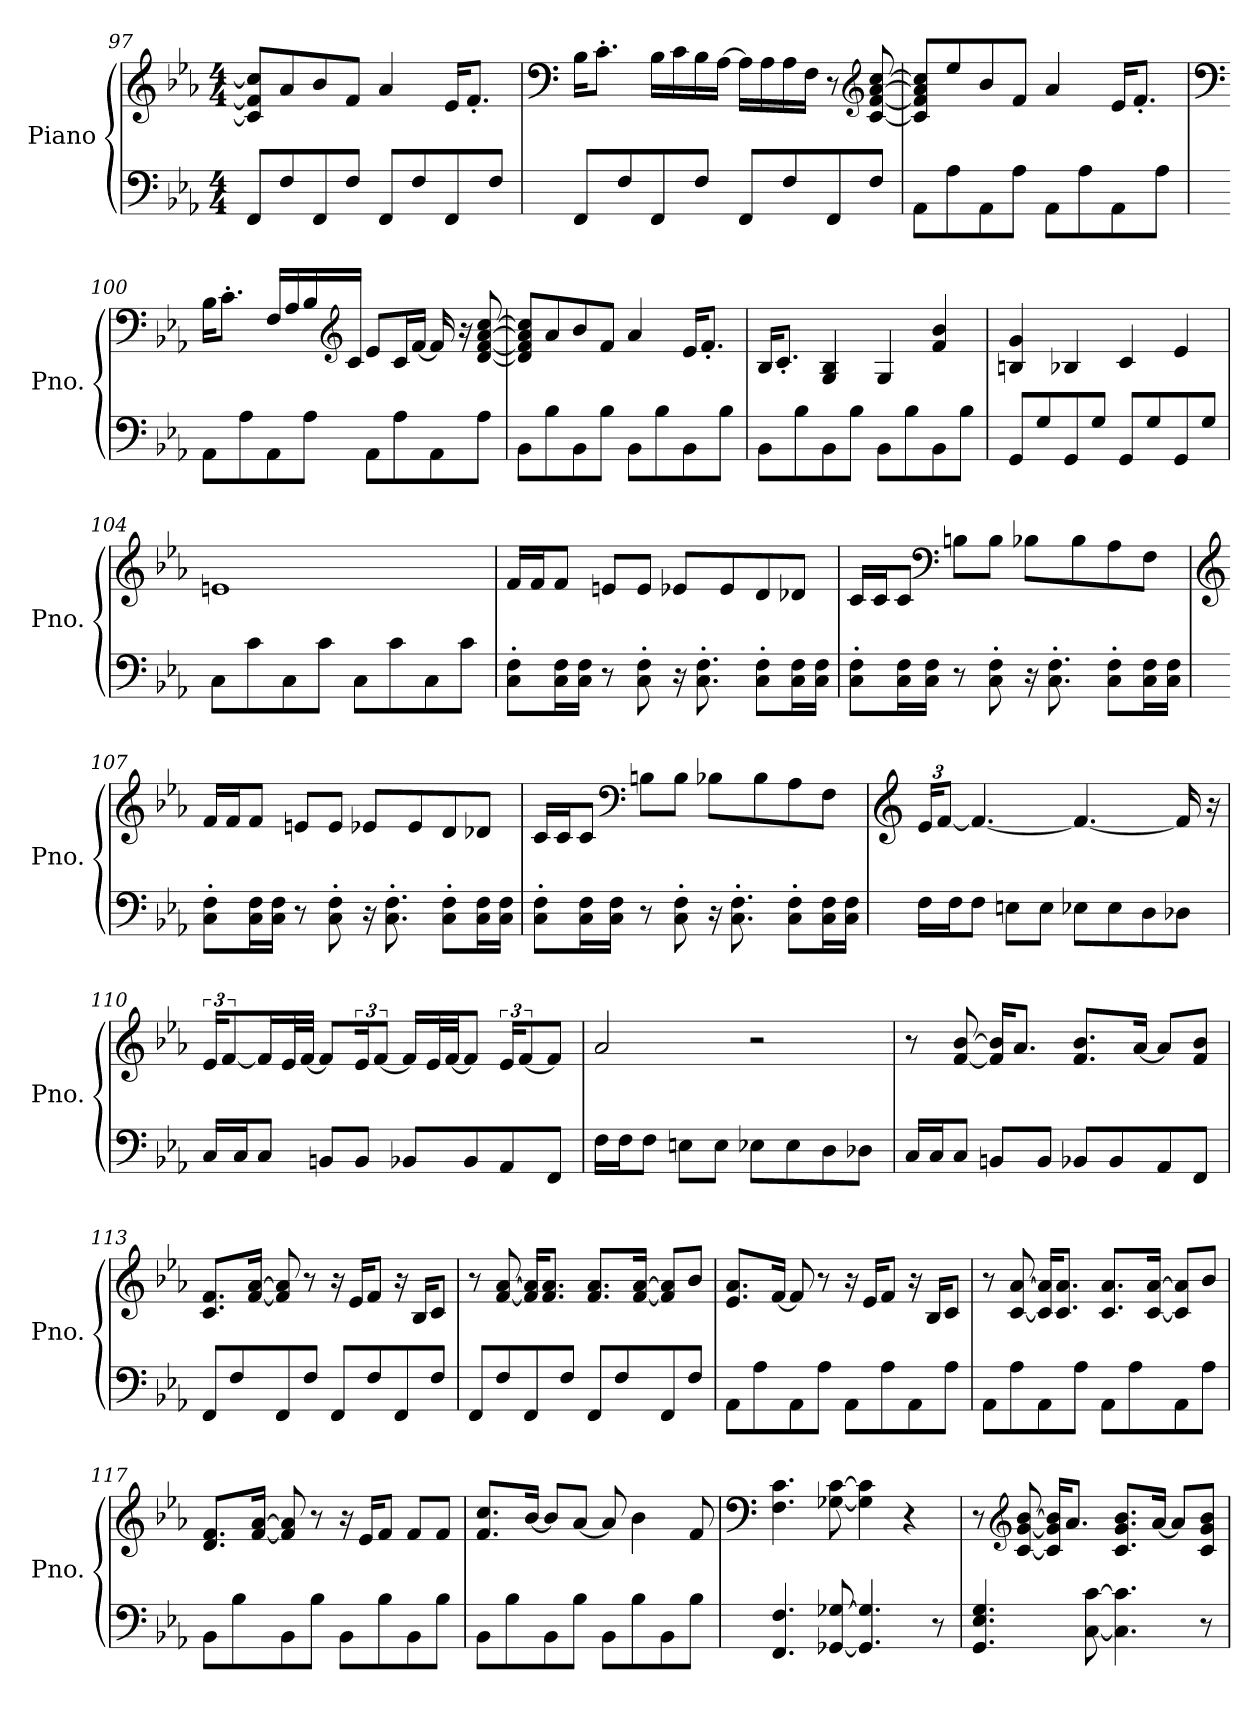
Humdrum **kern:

**kern	**kern
*part1	*part1
*staff2	*staff1
*I"Piano	*
*I'Pno.	*
*clefF4	*clefG2
*k[b-e-a-]	*k[b-e-a-]
*M4/4	*M4/4
=97	=97
8FF/L	8c/] 8f/] 8cc/]L
8F/	8a-/
8FF/	8b-/
8F/J	8f/J
8FF/L	4a-/
8F/	.
8FF/	16e-/KL
.	8.f'/J
8F/J	.
!!LO:LB:g=z
=98	=98
*	*clefF4
8FF/L	16B-\KL
.	8.c'\J
8F/	.
8FF/	16B-\LL
.	16c\
8F/J	16B-\
.	[16A-\JJ
8FF/L	16A-\LL]
.	16A-\
8F/	16A-\
.	16F\JJ
8FF/	8r
*	*clefG2
8F/J	[8c/ [8f/ [8a-/ [8cc/
=99	=99
8AA-\L	8c/] 8f/] 8a-/] 8cc/]L
8A-\	8ee-/
8AA-\	8b-/
8A-\J	8f/J
8AA-\L	4a-/
8A-\	.
8AA-\	16e-/KL
.	8.f'/J
8A-\J	.
=100	=100
*	*clefF4
8AA-\L	16B-\KL
.	8.c'\J
8A-\	.
8AA-\	16F/LL
.	16A-/
8A-\J	16B-/
*	*clefG2
.	16c/JJ
8AA-\L	8e-/L
8A-\	16c/L
.	[16f/JJ
8AA-\	16f/]
.	16r
8A-\J	[8d/ [8f/ [8a-/ [8cc/
!!LO:LB:g=z
=101	=101
8BB-\L	8d/] 8f/] 8a-/] 8cc/]L
8B-\	8a-/
8BB-\	8b-/
8B-\J	8f/J
8BB-\L	4a-/
8B-\	.
8BB-\	16e-/KL
.	8.f'/J
8B-\J	.
=102	=102
8BB-\L	16B-/KL
.	8.c'/J
8B-\	.
8BB-\	4G/ 4B-/
8B-\J	.
8BB-\L	4G/
8B-\	.
8BB-\	4f/ 4b-/
8B-\J	.
=103	=103
8GG/L	4Bn/ 4g/
8G/	.
8GG/	4B-X/
8G/J	.
8GG/L	4c/
8G/	.
8GG/	4e-/
8G/J	.
=104	=104
8C\L	1en
8c\	.
8C\	.
8c\J	.
8C\L	.
8c\	.
8C\	.
8c\J	.
!!LO:LB:g=z
=105	=105
8C\' 8F\'L	16f/LL
.	16f/J
16C\ 16F\L	8f/J
16C\ 16F\JJ	.
8r	8en/L
8C\' 8F\'	8e/J
16r	8e-X/L
8.C\' 8.F\'	.
.	8e-/
8C\' 8F\'L	8d/
16C\ 16F\L	8d-X/J
16C\ 16F\JJ	.
=106	=106
8C\' 8F\'L	16c/LL
.	16c/J
16C\ 16F\L	8c/J
16C\ 16F\JJ	.
*	*clefF4
8r	8Bn\L
8C\' 8F\'	8B\J
16r	8B-X\L
8.C\' 8.F\'	.
.	8B-\
8C\' 8F\'L	8A-\
16C\ 16F\L	8F\J
16C\ 16F\JJ	.
=107	=107
*	*clefG2
8C\' 8F\'L	16f/LL
.	16f/J
16C\ 16F\L	8f/J
16C\ 16F\JJ	.
8r	8en/L
8C\' 8F\'	8e/J
16r	8e-X/L
8.C\' 8.F\'	.
.	8e-/
8C\' 8F\'L	8d/
16C\ 16F\L	8d-X/J
16C\ 16F\JJ	.
!!LO:PB:g=z
=108	=108
8C\' 8F\'L	16c/LL
.	16c/J
16C\ 16F\L	8c/J
16C\ 16F\JJ	.
*	*clefF4
8r	8Bn\L
8C\' 8F\'	8B\J
16r	8B-X\L
8.C\' 8.F\'	.
.	8B-\
8C\' 8F\'L	8A-\
16C\ 16F\L	8F\J
16C\ 16F\JJ	.
=109	=109
*	*clefG2
*	*Xbrackettup
16F\LL	24e-/KL
.	[12f/J
16F\J	.
8F\J	4.f/_
8En\L	.
8E\J	.
8E-X\L	4.f/_
8E-\	.
8D\	.
8D-X\J	16f/]
.	16r
!!LO:LB:g=z
=110	=110
*	*brackettup
16C/LL	24e-/KL
.	[12f/
16C/J	.
8C/J	16f/L]
.	32e-/L
.	[32f/JJJ
8BBn/L	8f/L]
8BB/J	24e-/K
.	[12f/J
8BB-X/L	16f/LL]
.	32e-/L
.	[32f/JJ
8BB-/	8f/J]
8AA-/	24e-/KL
.	[12f/
8FF/J	8f/J]
=111	=111
16F\LL	2a-/
16F\J	.
8F\J	.
8En\L	.
8E\J	.
8E-X\L	2r
8E-\	.
8D\	.
8D-X\J	.
=112	=112
16C/LL	8r
16C/J	.
8C/J	[8f/ [8b-/
8BBn/L	16f/] 16b-/]KL
.	8.a-/J
8BB/J	.
8BB-X/L	8.f/ 8.b-/L
8BB-/	.
.	[16a-/Jk
8AA-/	8a-/L]
8FF/J	8f/ 8b-/J
!!LO:LB:g=z
=113	=113
8FF/L	8.c/ 8.f/L
8F/	.
.	[16f/ [16a-/Jk
8FF/	8f/] 8a-/]
8F/J	8r
8FF/L	16r
.	16e-/KL
8F/	8f/J
8FF/	16r
.	16B-/KL
8F/J	8c/J
=114	=114
8FF/L	8r
8F/	[8f/ [8a-/
8FF/	16f/] 16a-/]KL
.	8.f/ 8.a-/J
8F/J	.
8FF/L	8.f/ 8.a-/L
8F/	.
.	[16f/ [16a-/Jk
8FF/	8f/] 8a-/]L
8F/J	8b-/J
=115	=115
8AA-\L	8.e-/ 8.a-/L
8A-\	.
.	[16f/Jk
8AA-\	8f/]
8A-\J	8r
8AA-\L	16r
.	16e-/KL
8A-\	8f/J
8AA-\	16r
.	16B-/KL
8A-\J	8c/J
!!LO:LB:g=z
=116	=116
8AA-\L	8r
8A-\	[8c/ [8a-/
8AA-\	16c/] 16a-/]KL
.	8.c/ 8.a-/J
8A-\J	.
8AA-\L	8.c/ 8.a-/L
8A-\	.
.	[16c/ [16a-/Jk
8AA-\	8c/] 8a-/]L
8A-\J	8b-/J
=117	=117
8BB-\L	8.d/ 8.f/L
8B-\	.
.	[16f/ [16a-/Jk
8BB-\	8f/] 8a-/]
8B-\J	8r
8BB-\L	16r
.	16e-/KL
8B-\	8f/J
8BB-\	8f/L
8B-\J	8f/J
=118	=118
8BB-\L	8.f/ 8.cc/L
8B-\	.
.	[16b-/Jk
8BB-\	8b-/L]
8B-\J	[8a-/J
8BB-\L	8a-/]
8B-\	4b-\
8BB-\	.
8B-\J	8f/
!!LO:LB:g=z
=119	=119
*	*clefF4
4.FF/ 4.F/	4.F\ 4.c\
[8GG-X/ [8G-X/	[8G-X\ [8c\
4.GG-/] 4.G-/]	4G-\] 4c\]
.	4r
8r	.
=120	=120
4.GG/ 4.E-/ 4.G/	8r
*	*clefG2
.	[8c/ [8g/ [8b-/
.	16c/] 16g/] 16b-/]KL
.	8.a-/J
[8C\ [8c\	.
4.C\] 4.c\]	8.c/ 8.g/ 8.b-/L
.	[16a-/Jk
.	8a-/L]
8r	8c/ 8g/ 8b-/J
=	=
*-	*-
